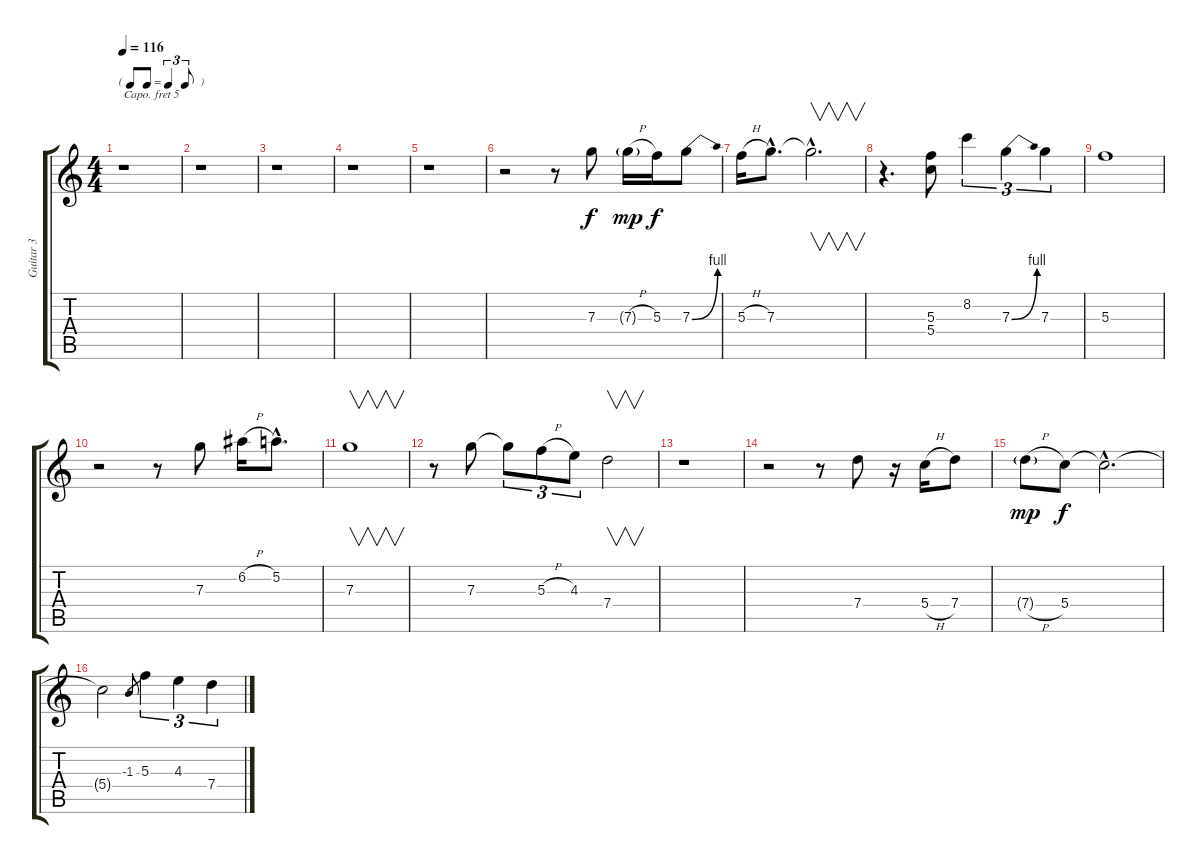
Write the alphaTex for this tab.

\track ("Guitar 3" "Guitar 3") {instrument electricguitarclean}
\staff {score tabs}
\capo 5
\tuning (E4 B3 G3 D3 A2 E2) {hide}
\ts (4 4)
\tf triplet8th
\tempo 116
\clef g2
\ks c
r.1{dy mp} |
r.1 |
r.1 |
r.1 |
r.1 |
r.2{volume 13 instrument distortionguitar} r.8 7.3.8{dy f} 7.3{h g}.16{dy mp} 5.3.16{dy f} 7.3{be (bend 0 0 60 4)}.8 |
5.3{h}.16 7.3{hac}.8{d} 7.3{hac t}.2{v d} |
r.4{d} (5.3 5.4).8 8.2.4{tu (3 2)} 7.3{be (bend 0 0 60 4)}.4{tu (3 2)} 7.3.4{tu (3 2)} |
5.3.1 |
r.2 r.8 7.3.8 6.2{h}.16 5.2{hac}.8{d} |
7.3.1{v} |
r.8 7.3.8 7.3{t}.8{tu (3 2)} 5.3{h}.8{tu (3 2)} 4.3.8{tu (3 2)} 7.4.2{v} |
r.1 |
r.2 r.8 7.4.8 r.16 5.4{h}.16 7.4.8 |
7.4{h g}.8{dy mp} 5.4.8{dy f} 5.4{hac t}.2{d} |
5.4{t}.2 -1.3.8{gr} 5.3.4{tu (3 2)} 4.3.4{tu (3 2)} 7.4.4{tu (3 2)}
